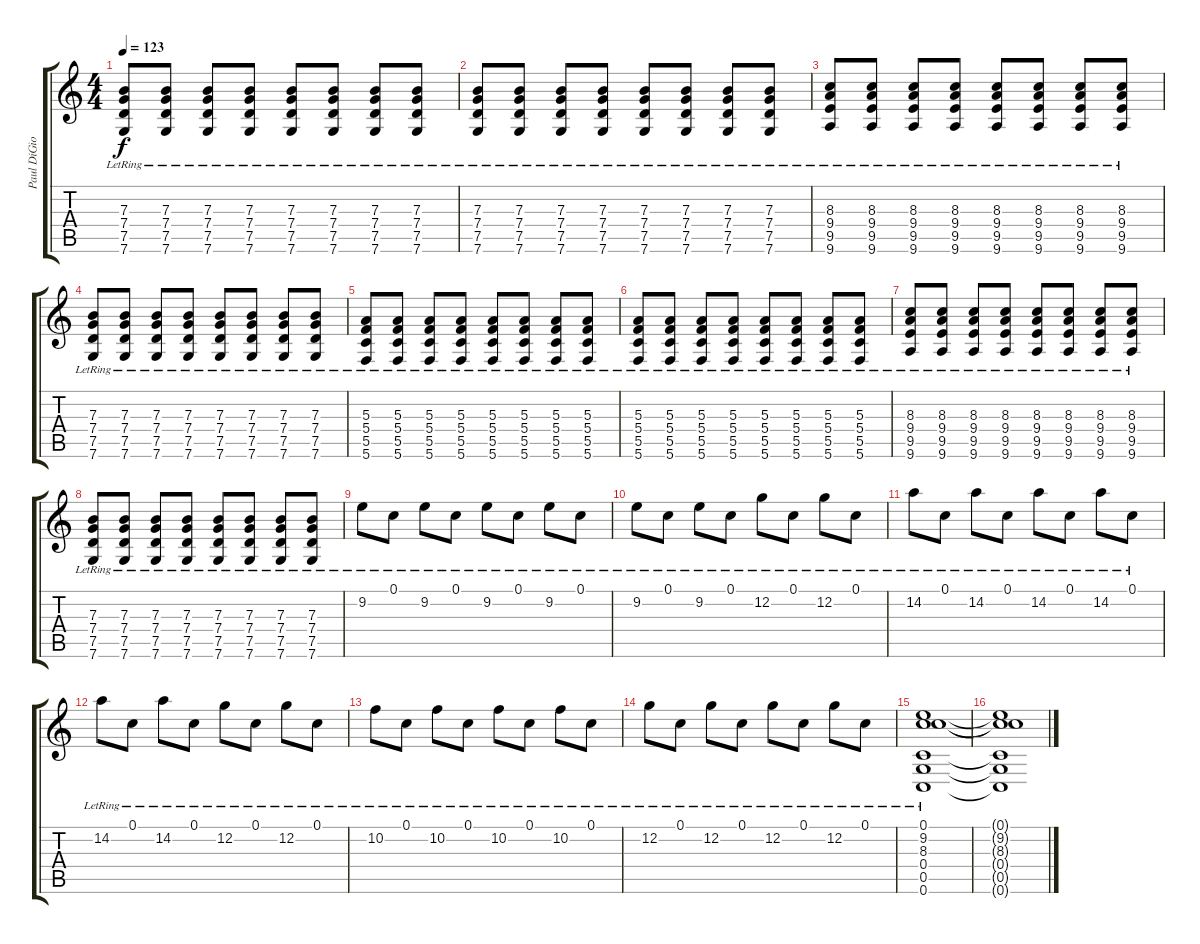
\track ("Paul DiGiovanni - Lead Guitar" "Paul DiGio") {instrument overdrivenguitar}
\staff {score tabs}
\tuning (C4 G3 E3 C3 G2 C2) {hide}
\ts (4 4)
\tempo 123
\clef g2
\ks c
(7.3{lr} 7.4{lr} 7.5{lr} 7.6{lr}).8{dy f} (7.3{lr} 7.4{lr} 7.5{lr} 7.6{lr}).8 (7.3{lr} 7.4{lr} 7.5{lr} 7.6{lr}).8 (7.3{lr} 7.4{lr} 7.5{lr} 7.6{lr}).8 (7.3{lr} 7.4{lr} 7.5{lr} 7.6{lr}).8 (7.3{lr} 7.4{lr} 7.5{lr} 7.6{lr}).8 (7.3{lr} 7.4{lr} 7.5{lr} 7.6{lr}).8 (7.3{lr} 7.4{lr} 7.5{lr} 7.6{lr}).8 |
(7.3{lr} 7.4{lr} 7.5{lr} 7.6{lr}).8 (7.3{lr} 7.4{lr} 7.5{lr} 7.6{lr}).8 (7.3{lr} 7.4{lr} 7.5{lr} 7.6{lr}).8 (7.3{lr} 7.4{lr} 7.5{lr} 7.6{lr}).8 (7.3{lr} 7.4{lr} 7.5{lr} 7.6{lr}).8 (7.3{lr} 7.4{lr} 7.5{lr} 7.6{lr}).8 (7.3{lr} 7.4{lr} 7.5{lr} 7.6{lr}).8 (7.3{lr} 7.4{lr} 7.5{lr} 7.6{lr}).8 |
(8.3{lr} 9.4{lr} 9.5{lr} 9.6{lr}).8 (8.3{lr} 9.4{lr} 9.5{lr} 9.6{lr}).8 (8.3{lr} 9.4{lr} 9.5{lr} 9.6{lr}).8 (8.3{lr} 9.4{lr} 9.5{lr} 9.6{lr}).8 (8.3{lr} 9.4{lr} 9.5{lr} 9.6{lr}).8 (8.3{lr} 9.4{lr} 9.5{lr} 9.6{lr}).8 (8.3{lr} 9.4{lr} 9.5{lr} 9.6{lr}).8 (8.3{lr} 9.4{lr} 9.5{lr} 9.6{lr}).8 |
(7.3{lr} 7.4{lr} 7.5{lr} 7.6{lr}).8 (7.3{lr} 7.4{lr} 7.5{lr} 7.6{lr}).8 (7.3{lr} 7.4{lr} 7.5{lr} 7.6{lr}).8 (7.3{lr} 7.4{lr} 7.5{lr} 7.6{lr}).8 (7.3{lr} 7.4{lr} 7.5{lr} 7.6{lr}).8 (7.3{lr} 7.4{lr} 7.5{lr} 7.6{lr}).8 (7.3{lr} 7.4{lr} 7.5{lr} 7.6{lr}).8 (7.3{lr} 7.4{lr} 7.5{lr} 7.6{lr}).8 |
(5.3{lr} 5.4{lr} 5.5{lr} 5.6{lr}).8 (5.3{lr} 5.4{lr} 5.5{lr} 5.6{lr}).8 (5.3{lr} 5.4{lr} 5.5{lr} 5.6{lr}).8 (5.3{lr} 5.4{lr} 5.5{lr} 5.6{lr}).8 (5.3{lr} 5.4{lr} 5.5{lr} 5.6{lr}).8 (5.3{lr} 5.4{lr} 5.5{lr} 5.6{lr}).8 (5.3{lr} 5.4{lr} 5.5{lr} 5.6{lr}).8 (5.3{lr} 5.4{lr} 5.5{lr} 5.6{lr}).8 |
(5.3{lr} 5.4{lr} 5.5{lr} 5.6{lr}).8 (5.3{lr} 5.4{lr} 5.5{lr} 5.6{lr}).8 (5.3{lr} 5.4{lr} 5.5{lr} 5.6{lr}).8 (5.3{lr} 5.4{lr} 5.5{lr} 5.6{lr}).8 (5.3{lr} 5.4{lr} 5.5{lr} 5.6{lr}).8 (5.3{lr} 5.4{lr} 5.5{lr} 5.6{lr}).8 (5.3{lr} 5.4{lr} 5.5{lr} 5.6{lr}).8 (5.3{lr} 5.4{lr} 5.5{lr} 5.6{lr}).8 |
(8.3{lr} 9.4{lr} 9.5{lr} 9.6{lr}).8 (8.3{lr} 9.4{lr} 9.5{lr} 9.6{lr}).8 (8.3{lr} 9.4{lr} 9.5{lr} 9.6{lr}).8 (8.3{lr} 9.4{lr} 9.5{lr} 9.6{lr}).8 (8.3{lr} 9.4{lr} 9.5{lr} 9.6{lr}).8 (8.3{lr} 9.4{lr} 9.5{lr} 9.6{lr}).8 (8.3{lr} 9.4{lr} 9.5{lr} 9.6{lr}).8 (8.3{lr} 9.4{lr} 9.5{lr} 9.6{lr}).8 |
(7.3{lr} 7.4{lr} 7.5{lr} 7.6{lr}).8 (7.3{lr} 7.4{lr} 7.5{lr} 7.6{lr}).8 (7.3{lr} 7.4{lr} 7.5{lr} 7.6{lr}).8 (7.3{lr} 7.4{lr} 7.5{lr} 7.6{lr}).8 (7.3{lr} 7.4{lr} 7.5{lr} 7.6{lr}).8 (7.3{lr} 7.4{lr} 7.5{lr} 7.6{lr}).8 (7.3{lr} 7.4{lr} 7.5{lr} 7.6{lr}).8 (7.3{lr} 7.4{lr} 7.5{lr} 7.6{lr}).8 |
9.2{lr}.8{volume 10 instrument electricguitarjazz} 0.1{lr}.8 9.2{lr}.8 0.1{lr}.8 9.2{lr}.8 0.1{lr}.8 9.2{lr}.8 0.1{lr}.8 |
9.2{lr}.8 0.1{lr}.8 9.2{lr}.8 0.1{lr}.8 12.2{lr}.8 0.1{lr}.8 12.2{lr}.8 0.1{lr}.8 |
14.2{lr}.8 0.1{lr}.8 14.2{lr}.8 0.1{lr}.8 14.2{lr}.8 0.1{lr}.8 14.2{lr}.8 0.1{lr}.8 |
14.2{lr}.8 0.1{lr}.8 14.2{lr}.8 0.1{lr}.8 12.2{lr}.8 0.1{lr}.8 12.2{lr}.8 0.1{lr}.8 |
10.2{lr}.8 0.1{lr}.8 10.2{lr}.8 0.1{lr}.8 10.2{lr}.8 0.1{lr}.8 10.2{lr}.8 0.1{lr}.8 |
12.2{lr}.8 0.1{lr}.8 12.2{lr}.8 0.1{lr}.8 12.2{lr}.8 0.1{lr}.8 12.2{lr}.8 0.1{lr}.8 |
(0.1{lr} 9.2{lr} 8.3{lr} 0.4{lr} 0.5{lr} 0.6{lr}).1 |
(0.1{t} 9.2{t} 8.3{t} 0.4{t} 0.5{t} 0.6{t}).1
